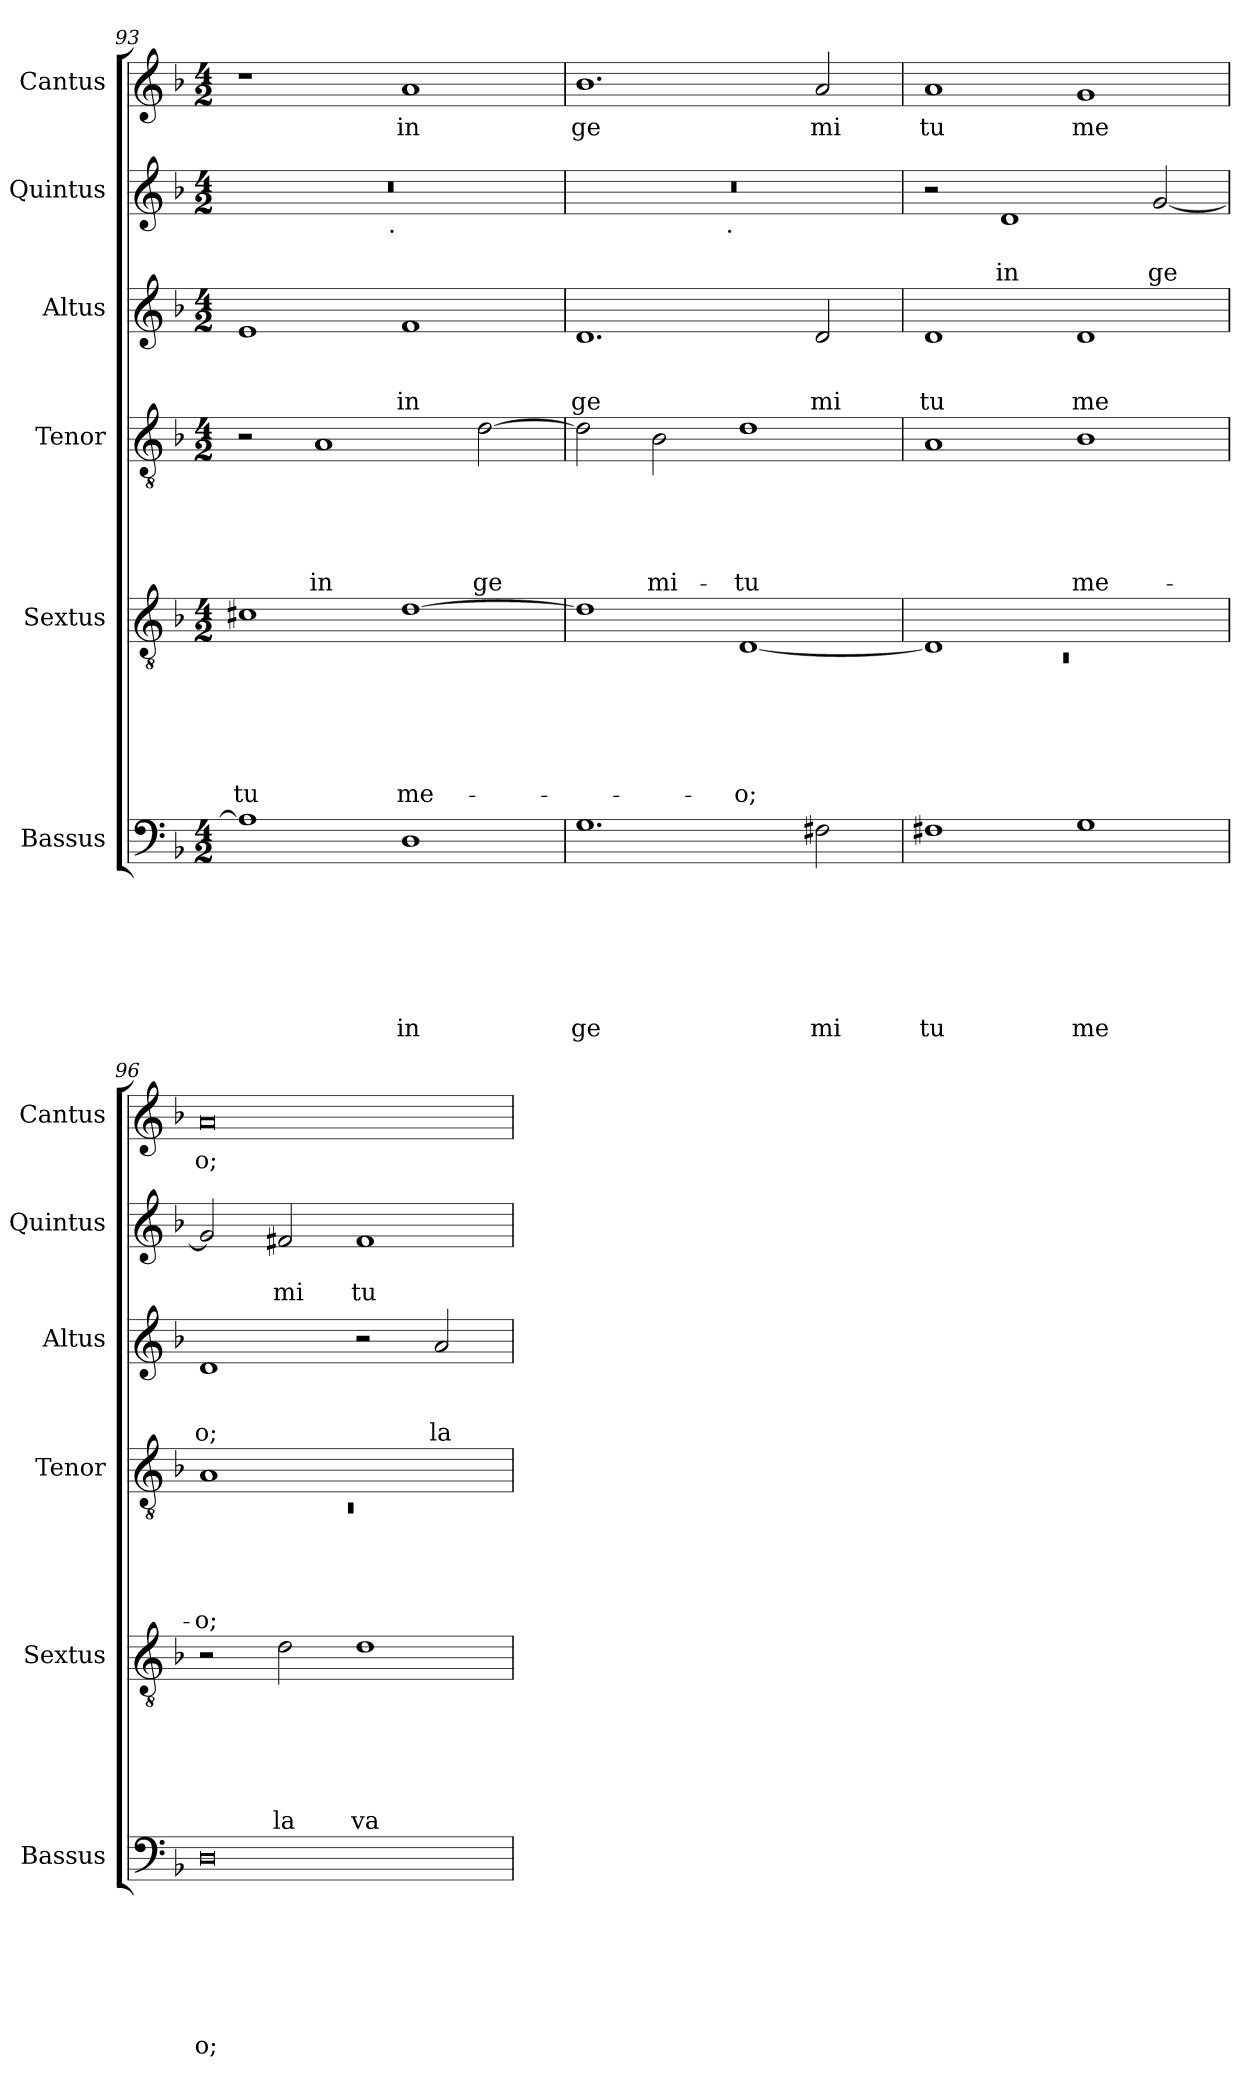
**kern	**text	**text	**text	**text	**text	**text	**text	**kern	**text	**text	**text	**text	**text	**text	**kern	**text	**text	**text	**text	**text	**kern	**text	**text	**text	**kern	**text	**text	**kern	**text
*part6	*part6	*part6	*part6	*part6	*part6	*part6	*part6	*part5	*part5	*part5	*part5	*part5	*part5	*part5	*part4	*part4	*part4	*part4	*part4	*part4	*part3	*part3	*part3	*part3	*part2	*part2	*part2	*part1	*part1
*staff6	*staff6	*staff6	*staff6	*staff6	*staff6	*staff6	*staff6	*staff5	*staff5	*staff5	*staff5	*staff5	*staff5	*staff5	*staff4	*staff4	*staff4	*staff4	*staff4	*staff4	*staff3	*staff3	*staff3	*staff3	*staff2	*staff2	*staff2	*staff1	*staff1
*I"Bassus	*	*	*	*	*	*	*	*I"Sextus	*	*	*	*	*	*	*I"Tenor	*	*	*	*	*	*I"Altus	*	*	*	*I"Quintus	*	*	*I"Cantus	*
*I'Bassus	*	*	*	*	*	*	*	*I'Sextus	*	*	*	*	*	*	*I'Tenor	*	*	*	*	*	*I'Altus	*	*	*	*I'Quintus	*	*	*I'Cantus	*
*clefF4	*	*	*	*	*	*	*	*clefGv2	*	*	*	*	*	*	*clefGv2	*	*	*	*	*	*clefG2	*	*	*	*clefG2	*	*	*clefG2	*
*k[b-]	*	*	*	*	*	*	*	*k[b-]	*	*	*	*	*	*	*k[b-]	*	*	*	*	*	*k[b-]	*	*	*	*k[b-]	*	*	*k[b-]	*
*F:	*	*	*	*	*	*	*	*F:	*	*	*	*	*	*	*F:	*	*	*	*	*	*F:	*	*	*	*F:	*	*	*F:	*
*M4/2	*	*	*	*	*	*	*	*M4/2	*	*	*	*	*	*	*M4/2	*	*	*	*	*	*M4/2	*	*	*	*M4/2	*	*	*M4/2	*
=93	=93	=93	=93	=93	=93	=93	=93	=93	=93	=93	=93	=93	=93	=93	=93	=93	=93	=93	=93	=93	=93	=93	=93	=93	=93	=93	=93	=93	=93
!	!	!	!	!	!	!	!	!	!	!	!	!	!	!LO:LY:b	!	!	!	!	!	!	!	!	!	!	!	!	!	!	!
*	*	*	*	*	*	*	*	*	*	*	*	*	*	*	*	*	*	*	*	*	*	*	*	*	*^	*	*	*	*
1A]	.	.	.	.	.	.	.	1c#X	.	.	.	.	.	-tu	2r	.	.	.	.	.	1e	.	.	.	0r	2ryy	.	.	1r	.
!	!	!	!	!	!	!	!	!	!	!	!	!	!	!	!	!	!	!	!	!LO:LY:b	!	!	!	!	!	!	!	!	!	!
.	.	.	.	.	.	.	.	.	.	.	.	.	.	.	1A	.	.	.	.	in	.	.	.	.	.	4...ryy	.	.	.	.
!	!	!	!	!	!	!	!	!	!	!	!	!	!	!	!	!	!	!	!	!	!	!	!	!	!	!LO:TX:b:t=.	!	!	!	!
.	.	.	.	.	.	.	.	.	.	.	.	.	.	.	.	.	.	.	.	.	.	.	.	.	.	1ryy	.	.	.	.
!	!	!	!	!	!	!	!LO:LY:b	!	!	!	!	!	!	!LO:LY:b	!	!	!	!	!	!	!	!	!	!LO:LY:b	!	!	!	!	!	!LO:LY:b
1D	.	.	.	.	.	.	in	[>1d	.	.	.	.	.	me-	.	.	.	.	.	.	1f	.	.	in	.	.	.	.	1a	in
!	!	!	!	!	!	!	!	!	!	!	!	!	!	!	!	!	!	!	!	!LO:LY:b	!	!	!	!	!	!	!	!	!	!
.	.	.	.	.	.	.	.	.	.	.	.	.	.	.	[>2d\	.	.	.	.	ge	.	.	.	.	.	.	.	.	.	.
.	.	.	.	.	.	.	.	.	.	.	.	.	.	.	.	.	.	.	.	.	.	.	.	.	.	32ryy	.	.	.	.
!!LO:PB:g=z
=94	=94	=94	=94	=94	=94	=94	=94	=94	=94	=94	=94	=94	=94	=94	=94	=94	=94	=94	=94	=94	=94	=94	=94	=94	=94	=94	=94	=94	=94	=94
!	!	!	!	!	!	!	!LO:LY:b	!	!	!	!	!	!	!	!	!	!	!	!	!	!	!	!	!LO:LY:b	!	!	!	!	!	!LO:LY:b
1.G	.	.	.	.	.	.	ge	1d]	.	.	.	.	.	.	2d\]	.	.	.	.	.	1.d	.	.	ge	0r	2ryy	.	.	1.b-	ge
!	!	!	!	!	!	!	!	!	!	!	!	!	!	!	!	!	!	!	!	!LO:LY:b	!	!	!	!	!	!	!	!	!	!
.	.	.	.	.	.	.	.	.	.	.	.	.	.	.	2B-\	.	.	.	.	mi-	.	.	.	.	.	4...ryy	.	.	.	.
!	!	!	!	!	!	!	!	!	!	!	!	!	!	!	!	!	!	!	!	!	!	!	!	!	!	!LO:TX:b:t=.	!	!	!	!
.	.	.	.	.	.	.	.	.	.	.	.	.	.	.	.	.	.	.	.	.	.	.	.	.	.	1ryy	.	.	.	.
!	!	!	!	!	!	!	!	!	!	!	!	!	!	!LO:LY:b	!	!	!	!	!	!LO:LY:b	!	!	!	!	!	!	!	!	!	!
.	.	.	.	.	.	.	.	[<1D	.	.	.	.	.	-o;	1d	.	.	.	.	-tu	.	.	.	.	.	.	.	.	.	.
!	!	!	!	!	!	!	!LO:LY:b	!	!	!	!	!	!	!	!	!	!	!	!	!	!	!	!	!LO:LY:b	!	!	!	!	!	!LO:LY:b
2F#X\	.	.	.	.	.	.	mi	.	.	.	.	.	.	.	.	.	.	.	.	.	2d/	.	.	mi	.	.	.	.	2a/	mi
.	.	.	.	.	.	.	.	.	.	.	.	.	.	.	.	.	.	.	.	.	.	.	.	.	.	32ryy	.	.	.	.
=95	=95	=95	=95	=95	=95	=95	=95	=95	=95	=95	=95	=95	=95	=95	=95	=95	=95	=95	=95	=95	=95	=95	=95	=95	=95	=95	=95	=95	=95	=95
*	*	*	*	*	*	*	*	*^	*	*	*	*	*	*	*	*	*	*	*	*	*	*	*	*	*	*	*	*	*	*
!	!	!	!	!	!	!	!LO:LY:b	!	!LO:N:vis=1	!	!	!	!	!	!	!	!	!	!	!	!	!	!	!	!LO:LY:b	!	!	!	!	!	!LO:LY:b
*	*	*	*	*	*	*	*	*	*	*	*	*	*	*	*	*	*	*	*	*	*	*	*	*	*	*v	*v	*	*	*	*
1F#X	.	.	.	.	.	.	tu	1D]	0rC	.	.	.	.	.	.	1A	.	.	.	.	.	1d	.	.	tu	2r	.	.	1a	tu
!	!	!	!	!	!	!	!	!	!	!	!	!	!	!	!	!	!	!	!	!	!	!	!	!	!	!	!	!LO:LY:b	!	!
.	.	.	.	.	.	.	.	.	.	.	.	.	.	.	.	.	.	.	.	.	.	.	.	.	.	1d	.	in	.	.
!	!	!	!	!	!	!	!LO:LY:b	!	!	!	!	!	!	!	!	!	!	!	!	!	!LO:LY:b	!	!	!	!LO:LY:b	!	!	!	!	!LO:LY:b
1G	.	.	.	.	.	.	me	1ryy	.	.	.	.	.	.	.	1B-	.	.	.	.	me-	1d	.	.	me	.	.	.	1g	me
!	!	!	!	!	!	!	!	!	!	!	!	!	!	!	!	!	!	!	!	!	!	!	!	!	!	!	!	!LO:LY:b	!	!
.	.	.	.	.	.	.	.	.	.	.	.	.	.	.	.	.	.	.	.	.	.	.	.	.	.	[<2g/	.	ge	.	.
*	*	*	*	*	*	*	*	*v	*v	*	*	*	*	*	*	*	*	*	*	*	*	*	*	*	*	*	*	*	*	*
=96	=96	=96	=96	=96	=96	=96	=96	=96	=96	=96	=96	=96	=96	=96	=96	=96	=96	=96	=96	=96	=96	=96	=96	=96	=96	=96	=96	=96	=96
*	*	*	*	*	*	*	*	*	*	*	*	*	*	*	*^	*	*	*	*	*	*	*	*	*	*	*	*	*	*
!	!	!	!	!	!	!	!LO:LY:b	!	!	!	!	!	!	!	!	!LO:N:vis=1	!	!	!	!	!LO:LY:b	!	!	!	!LO:LY:b	!	!	!	!	!LO:LY:b
0D	.	.	.	.	.	.	o;	2r	.	.	.	.	.	.	1A	0rC	.	.	.	.	-o;	1d	.	.	o;	2g/]	.	.	0a	o;
!	!	!	!	!	!	!	!	!	!	!	!	!	!	!LO:LY:b	!	!	!	!	!	!	!	!	!	!	!	!	!	!LO:LY:b	!	!
.	.	.	.	.	.	.	.	2d\	.	.	.	.	.	la	.	.	.	.	.	.	.	.	.	.	.	2f#X/	.	mi	.	.
!	!	!	!	!	!	!	!	!	!	!	!	!	!	!LO:LY:b	!	!	!	!	!	!	!	!	!	!	!	!	!	!LO:LY:b	!	!
.	.	.	.	.	.	.	.	1d	.	.	.	.	.	va	1ryy	.	.	.	.	.	.	2r	.	.	.	1f#	.	tu	.	.
!	!	!	!	!	!	!	!	!	!	!	!	!	!	!	!	!	!	!	!	!	!	!	!	!	!LO:LY:b	!	!	!	!	!
.	.	.	.	.	.	.	.	.	.	.	.	.	.	.	.	.	.	.	.	.	.	2a/	.	.	la	.	.	.	.	.
*	*	*	*	*	*	*	*	*	*	*	*	*	*	*	*v	*v	*	*	*	*	*	*	*	*	*	*	*	*	*	*
=	=	=	=	=	=	=	=	=	=	=	=	=	=	=	=	=	=	=	=	=	=	=	=	=	=	=	=	=	=
*-	*-	*-	*-	*-	*-	*-	*-	*-	*-	*-	*-	*-	*-	*-	*-	*-	*-	*-	*-	*-	*-	*-	*-	*-	*-	*-	*-	*-	*-
